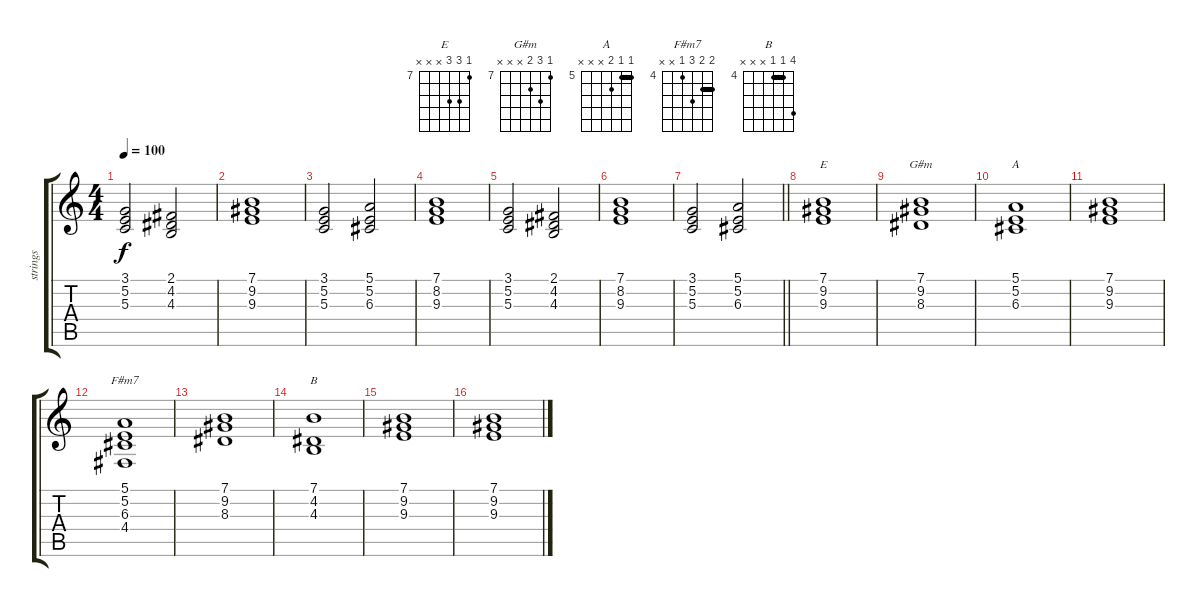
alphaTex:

\track ("strings" "strings") {instrument stringensemble1}
\staff {score tabs}
\tuning (E4 B3 G3 D3 A2 E2) {hide}
\chord ("E" 7 9 9 x x x) {firstfret 7}
\chord ("G#m" 7 9 8 x x x) {firstfret 7}
\chord ("A" 5 5 6 x x x) {firstfret 5 barre 5}
\chord ("F#m7" 5 5 6 4 x x) {firstfret 4 barre 5}
\chord ("B" 7 4 4 x x x) {firstfret 4 barre 4}
\ts (4 4)
\tempo 100
\clef g2
\ks c
(3.1 5.2 5.3).2{dy f} (2.1 4.2 4.3).2 |
(7.1 9.2 9.3).1 |
(3.1 5.2 5.3).2 (5.1 5.2 6.3).2 |
(7.1 8.2 9.3).1 |
(3.1 5.2 5.3).2 (2.1 4.2 4.3).2 |
(7.1 8.2 9.3).1 |
\barLineRight lightlight
(3.1 5.2 5.3).2 (5.1 5.2 6.3).2 |
(7.1 9.2 9.3).1{ch "E"} |
(7.1 9.2 8.3).1{ch "G#m"} |
(5.1 5.2 6.3).1{ch "A"} |
(7.1 9.2 9.3).1 |
(5.1 5.2 6.3 4.4).1{ch "F#m7"} |
(7.1 9.2 8.3).1 |
(7.1 4.2 4.3).1{ch "B"} |
(7.1 9.2 9.3).1 |
(7.1 9.2 9.3).1
